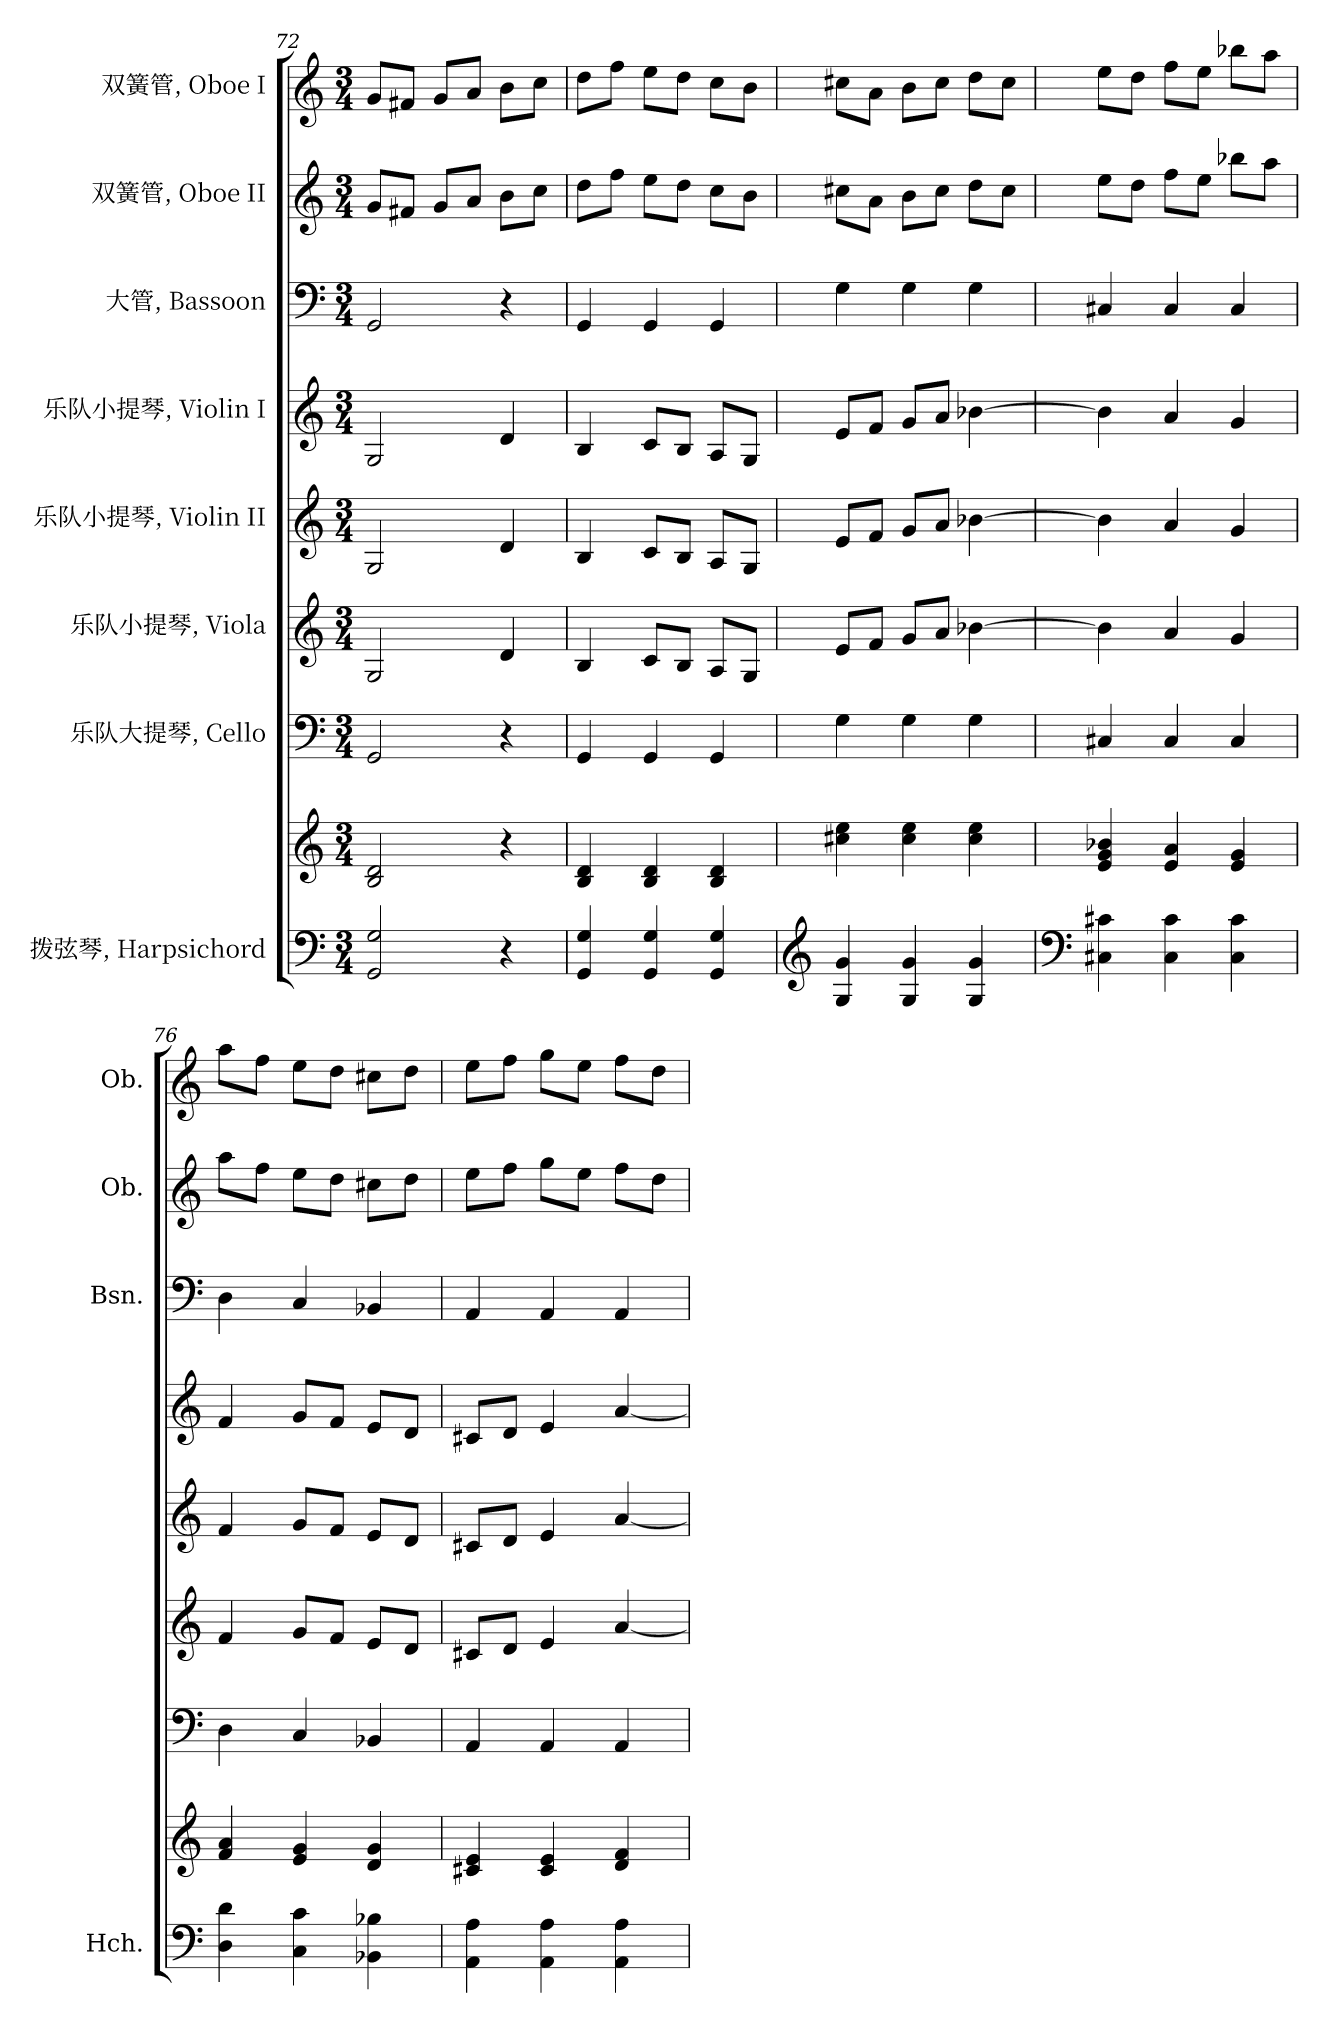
**kern	**kern	**kern	**kern	**kern	**kern	**kern	**kern	**kern
*part8	*part8	*part7	*part6	*part5	*part4	*part3	*part2	*part1
*staff9	*staff8	*staff7	*staff6	*staff5	*staff4	*staff3	*staff2	*staff1
*I"拨弦琴, Harpsichord	*	*I"乐队大提琴, Cello	*I"乐队小提琴, Viola	*I"乐队小提琴, Violin II	*I"乐队小提琴, Violin I	*I"大管, Bassoon	*I"双簧管, Oboe II	*I"双簧管, Oboe I
*I'Hch.	*	*	*	*	*	*I'Bsn.	*I'Ob.	*I'Ob.
*clefF4	*clefG2	*clefF4	*clefG2	*clefG2	*clefG2	*clefF4	*clefG2	*clefG2
*k[]	*k[]	*k[]	*k[]	*k[]	*k[]	*k[]	*k[]	*k[]
*M3/4	*M3/4	*M3/4	*M3/4	*M3/4	*M3/4	*M3/4	*M3/4	*M3/4
=72	=72	=72	=72	=72	=72	=72	=72	=72
2GG/ 2G/	2B/ 2d/	2GG/	2G/	2G/	2G/	2GG/	8g/L	8g/L
.	.	.	.	.	.	.	8f#X/J	8f#X/J
.	.	.	.	.	.	.	8g/L	8g/L
.	.	.	.	.	.	.	8a/J	8a/J
4r	4r	4r	4d/	4d/	4d/	4r	8b\L	8b\L
.	.	.	.	.	.	.	8cc\J	8cc\J
=73	=73	=73	=73	=73	=73	=73	=73	=73
4GG/ 4G/	4B/ 4d/	4GG/	4B/	4B/	4B/	4GG/	8dd\L	8dd\L
.	.	.	.	.	.	.	8ff\J	8ff\J
4GG/ 4G/	4B/ 4d/	4GG/	8c/L	8c/L	8c/L	4GG/	8ee\L	8ee\L
.	.	.	8B/J	8B/J	8B/J	.	8dd\J	8dd\J
4GG/ 4G/	4B/ 4d/	4GG/	8A/L	8A/L	8A/L	4GG/	8cc\L	8cc\L
.	.	.	8G/J	8G/J	8G/J	.	8b\J	8b\J
=74	=74	=74	=74	=74	=74	=74	=74	=74
*clefG2	*	*	*	*	*	*	*	*
4G/ 4g/	4cc#X\ 4ee\	4G\	8e/L	8e/L	8e/L	4G\	8cc#X\L	8cc#X\L
.	.	.	8f/J	8f/J	8f/J	.	8a\J	8a\J
4G/ 4g/	4cc#\ 4ee\	4G\	8g/L	8g/L	8g/L	4G\	8b\L	8b\L
.	.	.	8a/J	8a/J	8a/J	.	8cc#\J	8cc#\J
4G/ 4g/	4cc#\ 4ee\	4G\	[4b-X\	[4b-X\	[4b-X\	4G\	8dd\L	8dd\L
.	.	.	.	.	.	.	8cc#\J	8cc#\J
!!LO:PB:g=z
=75	=75	=75	=75	=75	=75	=75	=75	=75
*clefF4	*	*	*	*	*	*	*	*
4C#X\ 4c#X\	4e/ 4g/ 4b-X/	4C#X/	4b-\]	4b-\]	4b-\]	4C#X/	8ee\L	8ee\L
.	.	.	.	.	.	.	8dd\J	8dd\J
4C#\ 4c#\	4e/ 4a/	4C#/	4a/	4a/	4a/	4C#/	8ff\L	8ff\L
.	.	.	.	.	.	.	8ee\J	8ee\J
4C#\ 4c#\	4e/ 4g/	4C#/	4g/	4g/	4g/	4C#/	8bb-X\L	8bb-X\L
.	.	.	.	.	.	.	8aa\J	8aa\J
=76	=76	=76	=76	=76	=76	=76	=76	=76
4D\ 4d\	4f/ 4a/	4D\	4f/	4f/	4f/	4D\	8aa\L	8aa\L
.	.	.	.	.	.	.	8ff\J	8ff\J
4C\ 4c\	4e/ 4g/	4C/	8g/L	8g/L	8g/L	4C/	8ee\L	8ee\L
.	.	.	8f/J	8f/J	8f/J	.	8dd\J	8dd\J
4BB-X\ 4B-X\	4d/ 4g/	4BB-X/	8e/L	8e/L	8e/L	4BB-X/	8cc#X\L	8cc#X\L
.	.	.	8d/J	8d/J	8d/J	.	8dd\J	8dd\J
=77	=77	=77	=77	=77	=77	=77	=77	=77
4AA\ 4A\	4c#X/ 4e/	4AA/	8c#X/L	8c#X/L	8c#X/L	4AA/	8ee\L	8ee\L
.	.	.	8d/J	8d/J	8d/J	.	8ff\J	8ff\J
4AA\ 4A\	4c#/ 4e/	4AA/	4e/	4e/	4e/	4AA/	8gg\L	8gg\L
.	.	.	.	.	.	.	8ee\J	8ee\J
4AA\ 4A\	4d/ 4f/	4AA/	[4a/	[4a/	[4a/	4AA/	8ff\L	8ff\L
.	.	.	.	.	.	.	8dd\J	8dd\J
=	=	=	=	=	=	=	=	=
*-	*-	*-	*-	*-	*-	*-	*-	*-
